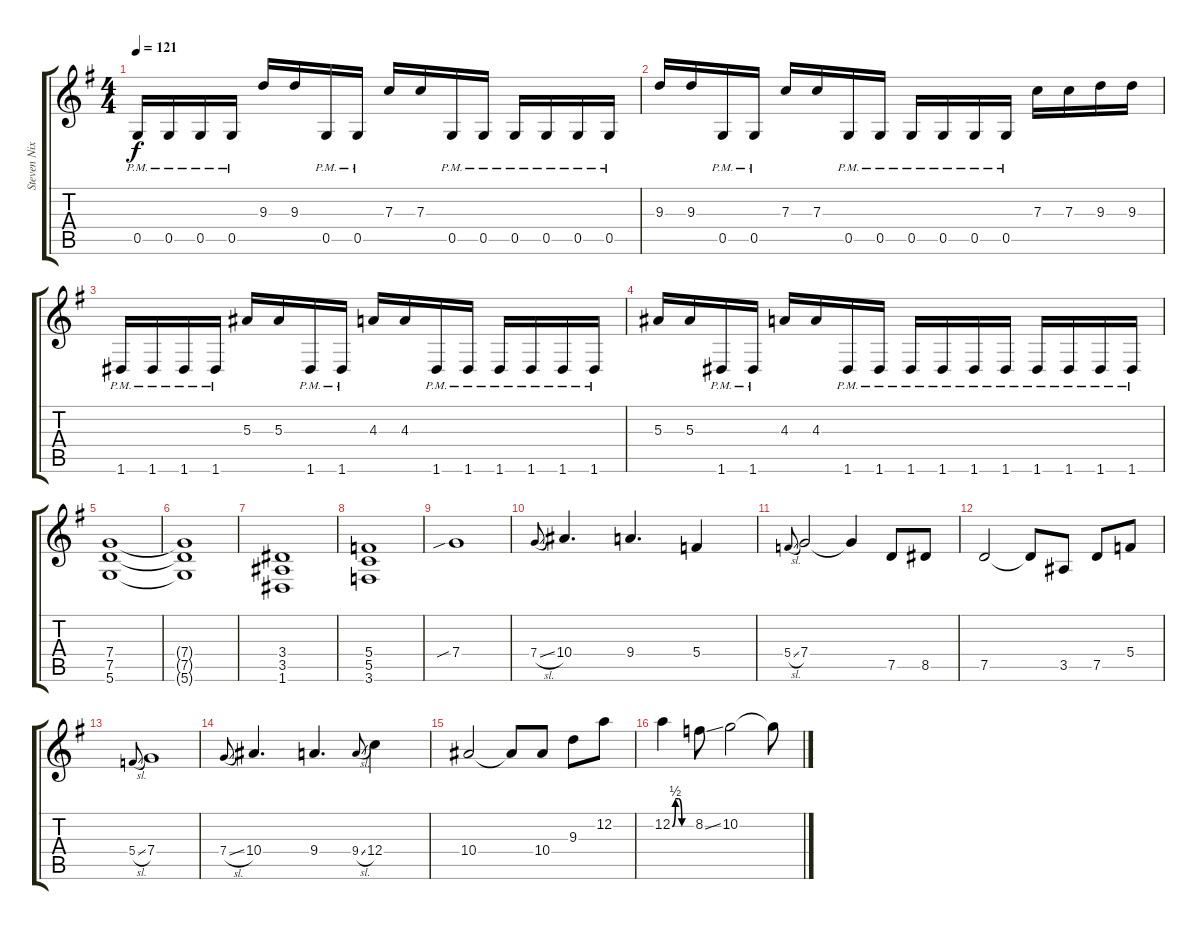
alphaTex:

\track ("Steven Nixon" "Steven Nix") {instrument distortionguitar}
\staff {score tabs}
\tuning (D4 A3 F3 C3 G2 D2) {hide}
\ts (4 4)
\tempo 121
\clef g2
\ks g
0.5{pm}.16{dy f} 0.5{pm}.16 0.5{pm}.16 0.5{pm}.16 9.3.16 9.3.16 0.5{pm}.16 0.5{pm}.16 7.3.16 7.3.16 0.5{pm}.16 0.5{pm}.16 0.5{pm}.16 0.5{pm}.16 0.5{pm}.16 0.5{pm}.16 |
9.3.16 9.3.16 0.5{pm}.16 0.5{pm}.16 7.3.16 7.3.16 0.5{pm}.16 0.5{pm}.16 0.5{pm}.16 0.5{pm}.16 0.5{pm}.16 0.5{pm}.16 7.3.16 7.3.16 9.3.16 9.3.16 |
1.6{pm}.16 1.6{pm}.16 1.6{pm}.16 1.6{pm}.16 5.3.16 5.3.16 1.6{pm}.16 1.6{pm}.16 4.3.16 4.3.16 1.6{pm}.16 1.6{pm}.16 1.6{pm}.16 1.6{pm}.16 1.6{pm}.16 1.6{pm}.16 |
5.3.16 5.3.16 1.6{pm}.16 1.6{pm}.16 4.3.16 4.3.16 1.6{pm}.16 1.6{pm}.16 1.6{pm}.16 1.6{pm}.16 1.6{pm}.16 1.6{pm}.16 1.6{pm}.16 1.6{pm}.16 1.6{pm}.16 1.6{pm}.16 |
(7.4 7.5 5.6).1 |
(7.4{t} 7.5{t} 5.6{t}).1 |
(3.4 3.5 1.6).1 |
(5.4 5.5 3.6).1 |
7.4{sib}.1 |
7.4{sl}.8{gr onbeat} 10.4.4{d} 9.4.4{d} 5.4.4 |
5.4{sl}.8{gr onbeat} 7.4.2 7.4{t}.4 7.5.8 8.5.8 |
7.5.2 7.5{t}.8 3.5.8 7.5.8 5.4.8 |
5.4{sl}.8{gr onbeat} 7.4.1 |
7.4{sl}.8{gr onbeat} 10.4.4{d} 9.4.4{d} 9.4{sl}.8{gr onbeat} 12.4.4 |
10.4.2 10.4{t}.8 10.4.8 9.3.8 12.2.8 |
12.2{be (custom 0 0 10 2 20 2 30 0 60 0)}.4 8.2{ss}.8 10.2.2 10.2{t}.8
